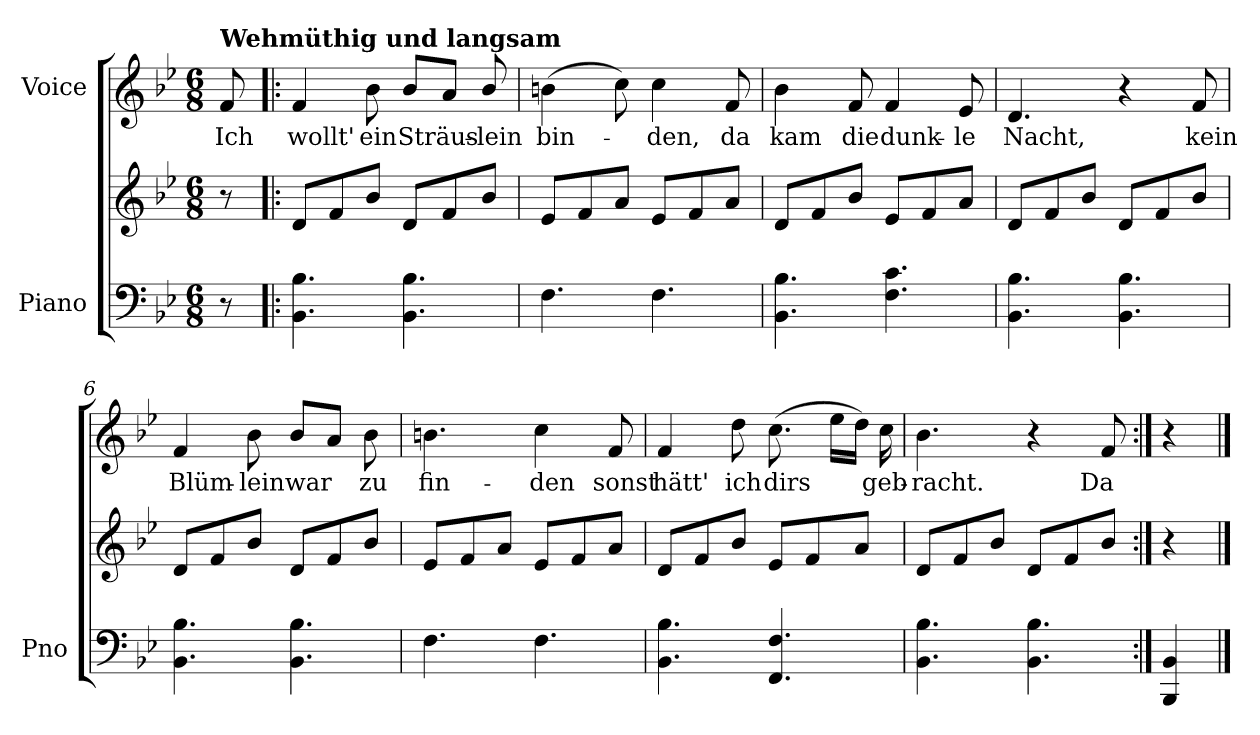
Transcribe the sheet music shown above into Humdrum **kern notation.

**kern	**kern	**kern	**text
*part2	*part2	*part1	*part1
*staff3	*staff2	*staff1	*staff1
*I"Piano	*	*I"Voice	*
*I'Pno	*	*	*
*clefF4	*clefG2	*clefG2	*
*k[b-e-]	*k[b-e-]	*k[b-e-]	*
*M6/8	*M6/8	*M6/8	*
=1	=1	=1	=1
!	!	!LO:TX:a:B:t=Wehmüthig und langsam	!
8r	8r	8f/	Ich
=2!|:	=2!|:	=2!|:	=2!|:
4.BB-\ 4.B-\	8d/L	4f/	wollt'
.	8f/	.	.
.	8b-/J	8b-\	ein
4.BB-\ 4.B-\	8d/L	8b-/L	Sträus-
.	8f/	8a/J	.
.	8b-/J	8b-/	-lein
=3	=3	=3	=3
4.F\	8e-/L	(4bn\	bin-
.	8f/	.	.
.	8a/J	8cc\)	.
4.F\	8e-/L	4cc\	den,
.	8f/	.	.
.	8a/J	8f/	da
=4	=4	=4	=4
4.BB-\ 4.B-\	8d/L	4b-\	kam
.	8f/	.	.
.	8b-/J	8f/	die
4.F\ 4.c\	8e-/L	4f/	dunk-
.	8f/	.	.
.	8a/J	8e-/	-le
=5	=5	=5	=5
4.BB-\ 4.B-\	8d/L	4.d/	Nacht,
.	8f/	.	.
.	8b-/J	.	.
4.BB-\ 4.B-\	8d/L	4r	.
.	8f/	.	.
.	8b-/J	8f/	kein
=6	=6	=6	=6
4.BB-\ 4.B-\	8d/L	4f/	Blüm-
.	8f/	.	.
.	8b-/J	8b-\	-lein
4.BB-\ 4.B-\	8d/L	8b-/L	war
.	8f/	8a/J	.
.	8b-/J	8b-\	zu
=7	=7	=7	=7
4.F\	8e-/L	4.bn\	fin-
.	8f/	.	.
.	8a/J	.	.
4.F\	8e-/L	4cc\	-den
.	8f/	.	.
.	8a/J	8f/	sonst
=8	=8	=8	=8
4.BB-\ 4.B-\	8d/L	4f/	hätt'
.	8f/	.	.
.	8b-/J	8dd\	ich
4.FF/ 4.F/	8e-/L	(8.cc\	dirs
.	8f/	.	.
.	.	16ee-\LL	.
.	8a/J	16dd\JJ)	.
.	.	16cc\	geb-
=9	=9	=9	=9
4.BB-\ 4.B-\	8d/L	4.b-\	-racht.
.	8f/	.	.
.	8b-/J	.	.
4.BB-\ 4.B-\	8d/L	4r	.
.	8f/	.	.
.	8b-/J	8f/	Da
=10:|!	=10:|!	=10:|!	=10:|!
4BBB-/ 4BB-/	4r	4r	.
==	==	==	==
*-	*-	*-	*-
